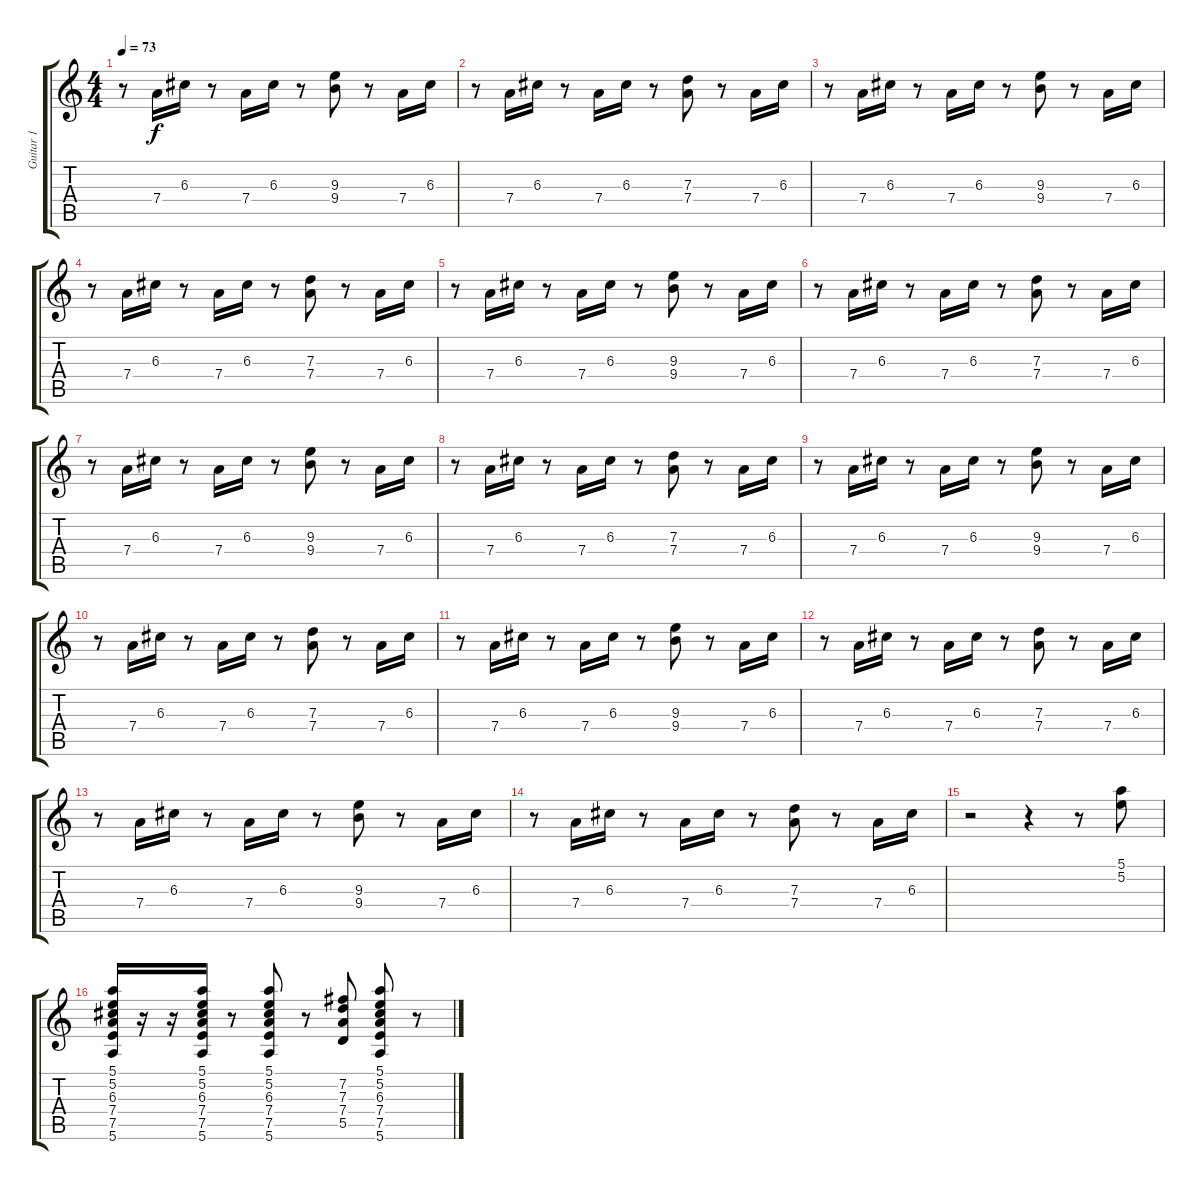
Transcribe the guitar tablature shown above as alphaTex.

\track ("Guitar 1" "Guitar 1") {instrument electricguitarclean}
\staff {score tabs}
\tuning (E4 B3 G3 D3 A2 E2) {hide}
\ts (4 4)
\tempo 73
\clef g2
\ks c
r.8{dy f} 7.4.16 6.3.16 r.8 7.4.16 6.3.16 r.8 (9.3 9.4).8 r.8 7.4.16 6.3.16 |
r.8 7.4.16 6.3.16 r.8 7.4.16 6.3.16 r.8 (7.3 7.4).8 r.8 7.4.16 6.3.16 |
r.8 7.4.16 6.3.16 r.8 7.4.16 6.3.16 r.8 (9.3 9.4).8 r.8 7.4.16 6.3.16 |
r.8 7.4.16 6.3.16 r.8 7.4.16 6.3.16 r.8 (7.3 7.4).8 r.8 7.4.16 6.3.16 |
r.8 7.4.16 6.3.16 r.8 7.4.16 6.3.16 r.8 (9.3 9.4).8 r.8 7.4.16 6.3.16 |
r.8 7.4.16 6.3.16 r.8 7.4.16 6.3.16 r.8 (7.3 7.4).8 r.8 7.4.16 6.3.16 |
r.8 7.4.16 6.3.16 r.8 7.4.16 6.3.16 r.8 (9.3 9.4).8 r.8 7.4.16 6.3.16 |
r.8 7.4.16 6.3.16 r.8 7.4.16 6.3.16 r.8 (7.3 7.4).8 r.8 7.4.16 6.3.16 |
r.8 7.4.16 6.3.16 r.8 7.4.16 6.3.16 r.8 (9.3 9.4).8 r.8 7.4.16 6.3.16 |
r.8 7.4.16 6.3.16 r.8 7.4.16 6.3.16 r.8 (7.3 7.4).8 r.8 7.4.16 6.3.16 |
r.8 7.4.16 6.3.16 r.8 7.4.16 6.3.16 r.8 (9.3 9.4).8 r.8 7.4.16 6.3.16 |
r.8 7.4.16 6.3.16 r.8 7.4.16 6.3.16 r.8 (7.3 7.4).8 r.8 7.4.16 6.3.16 |
r.8 7.4.16 6.3.16 r.8 7.4.16 6.3.16 r.8 (9.3 9.4).8 r.8 7.4.16 6.3.16 |
r.8 7.4.16 6.3.16 r.8 7.4.16 6.3.16 r.8 (7.3 7.4).8 r.8 7.4.16 6.3.16 |
r.2 r.4 r.8 (5.1 5.2).8 |
(5.1 5.2 6.3 7.4 7.5 5.6).16 r.16 r.16 (5.1 5.2 6.3 7.4 7.5 5.6).16 r.8 (5.1 5.2 6.3 7.4 7.5 5.6).8 r.8 (7.2 7.3 7.4 5.5).8 (5.1 5.2 6.3 7.4 7.5 5.6).8 r.8
